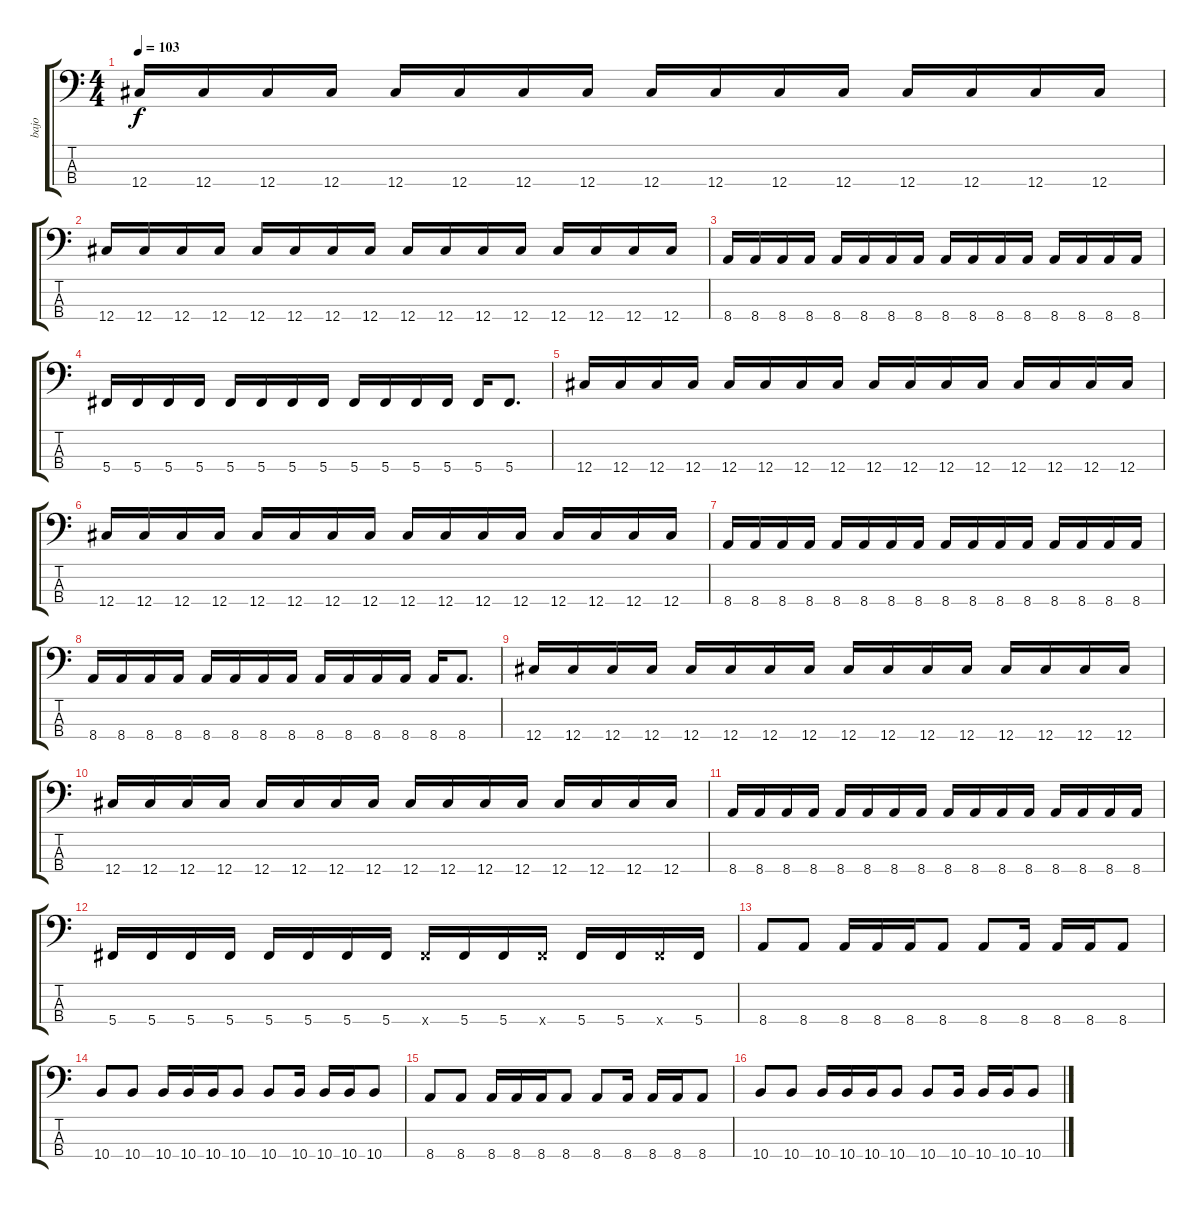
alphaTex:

\track ("bajo " "bajo ") {instrument electricbasspick}
\staff {score tabs}
\tuning (Gb2 Db2 Ab1 Db1) {hide}
\ts (4 4)
\tempo 103
\clef f4
\ks c
12.4.16{dy f} 12.4.16 12.4.16 12.4.16 12.4.16 12.4.16 12.4.16 12.4.16 12.4.16 12.4.16 12.4.16 12.4.16 12.4.16 12.4.16 12.4.16 12.4.16 |
12.4.16 12.4.16 12.4.16 12.4.16 12.4.16 12.4.16 12.4.16 12.4.16 12.4.16 12.4.16 12.4.16 12.4.16 12.4.16 12.4.16 12.4.16 12.4.16 |
8.4.16 8.4.16 8.4.16 8.4.16 8.4.16 8.4.16 8.4.16 8.4.16 8.4.16 8.4.16 8.4.16 8.4.16 8.4.16 8.4.16 8.4.16 8.4.16 |
5.4.16 5.4.16 5.4.16 5.4.16 5.4.16 5.4.16 5.4.16 5.4.16 5.4.16 5.4.16 5.4.16 5.4.16 5.4.16 5.4.8{d} |
12.4.16 12.4.16 12.4.16 12.4.16 12.4.16 12.4.16 12.4.16 12.4.16 12.4.16 12.4.16 12.4.16 12.4.16 12.4.16 12.4.16 12.4.16 12.4.16 |
12.4.16 12.4.16 12.4.16 12.4.16 12.4.16 12.4.16 12.4.16 12.4.16 12.4.16 12.4.16 12.4.16 12.4.16 12.4.16 12.4.16 12.4.16 12.4.16 |
8.4.16 8.4.16 8.4.16 8.4.16 8.4.16 8.4.16 8.4.16 8.4.16 8.4.16 8.4.16 8.4.16 8.4.16 8.4.16 8.4.16 8.4.16 8.4.16 |
8.4.16 8.4.16 8.4.16 8.4.16 8.4.16 8.4.16 8.4.16 8.4.16 8.4.16 8.4.16 8.4.16 8.4.16 8.4.16 8.4.8{d} |
12.4.16 12.4.16 12.4.16 12.4.16 12.4.16 12.4.16 12.4.16 12.4.16 12.4.16 12.4.16 12.4.16 12.4.16 12.4.16 12.4.16 12.4.16 12.4.16 |
12.4.16 12.4.16 12.4.16 12.4.16 12.4.16 12.4.16 12.4.16 12.4.16 12.4.16 12.4.16 12.4.16 12.4.16 12.4.16 12.4.16 12.4.16 12.4.16 |
8.4.16 8.4.16 8.4.16 8.4.16 8.4.16 8.4.16 8.4.16 8.4.16 8.4.16 8.4.16 8.4.16 8.4.16 8.4.16 8.4.16 8.4.16 8.4.16 |
5.4.16 5.4.16 5.4.16 5.4.16 5.4.16 5.4.16 5.4.16 5.4.16 5.4{x}.16 5.4.16 5.4.16 5.4{x}.16 5.4.16 5.4.16 5.4{x}.16 5.4.16 |
8.4.8 8.4.8 8.4.16 8.4.16 8.4.16 8.4.8 8.4.8 8.4.16 8.4.16 8.4.16 8.4.8 |
10.4.8 10.4.8 10.4.16 10.4.16 10.4.16 10.4.8 10.4.8 10.4.16 10.4.16 10.4.16 10.4.8 |
8.4.8 8.4.8 8.4.16 8.4.16 8.4.16 8.4.8 8.4.8 8.4.16 8.4.16 8.4.16 8.4.8 |
10.4.8 10.4.8 10.4.16 10.4.16 10.4.16 10.4.8 10.4.8 10.4.16 10.4.16 10.4.16 10.4.8
